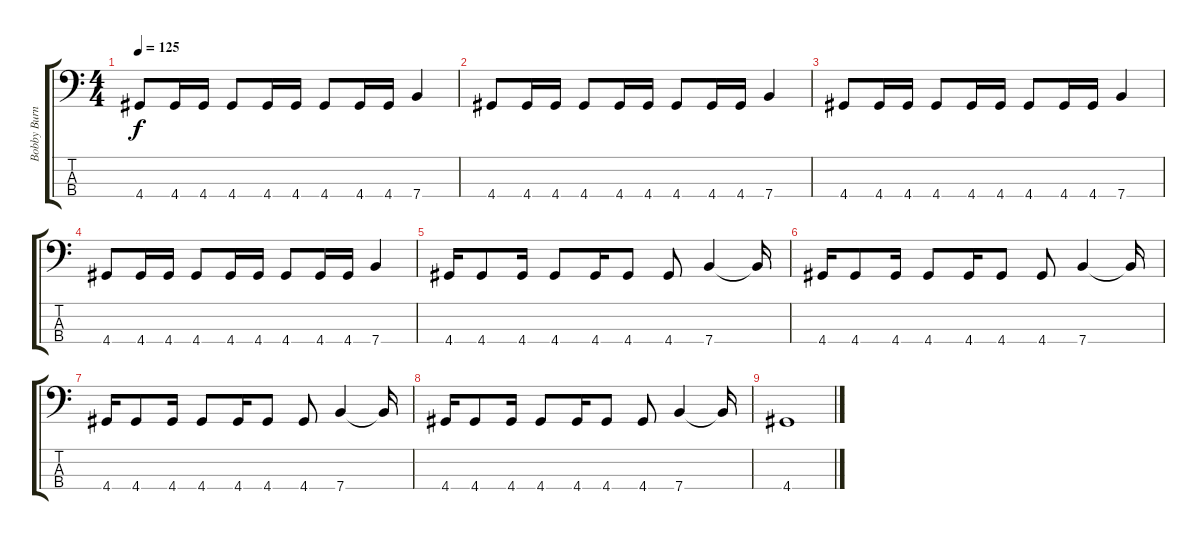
\track ("Bobby Burns" "Bobby Burn") {instrument electricbasspick}
\staff {score tabs}
\tuning (G2 D2 A1 E1) {hide}
\ts (4 4)
\tempo 125
\clef f4
\ks c
4.4.8{dy f} 4.4.16 4.4.16 4.4.8 4.4.16 4.4.16 4.4.8 4.4.16 4.4.16 7.4.4 |
4.4.8 4.4.16 4.4.16 4.4.8 4.4.16 4.4.16 4.4.8 4.4.16 4.4.16 7.4.4 |
4.4.8 4.4.16 4.4.16 4.4.8 4.4.16 4.4.16 4.4.8 4.4.16 4.4.16 7.4.4 |
4.4.8 4.4.16 4.4.16 4.4.8 4.4.16 4.4.16 4.4.8 4.4.16 4.4.16 7.4.4 |
4.4.16 4.4.8 4.4.16 4.4.8 4.4.16 4.4.8 4.4.8 7.4.4 7.4{t}.16 |
4.4.16 4.4.8 4.4.16 4.4.8 4.4.16 4.4.8 4.4.8 7.4.4 7.4{t}.16 |
4.4.16 4.4.8 4.4.16 4.4.8 4.4.16 4.4.8 4.4.8 7.4.4 7.4{t}.16 |
4.4.16 4.4.8 4.4.16 4.4.8 4.4.16 4.4.8 4.4.8 7.4.4 7.4{t}.16 |
4.4.1
